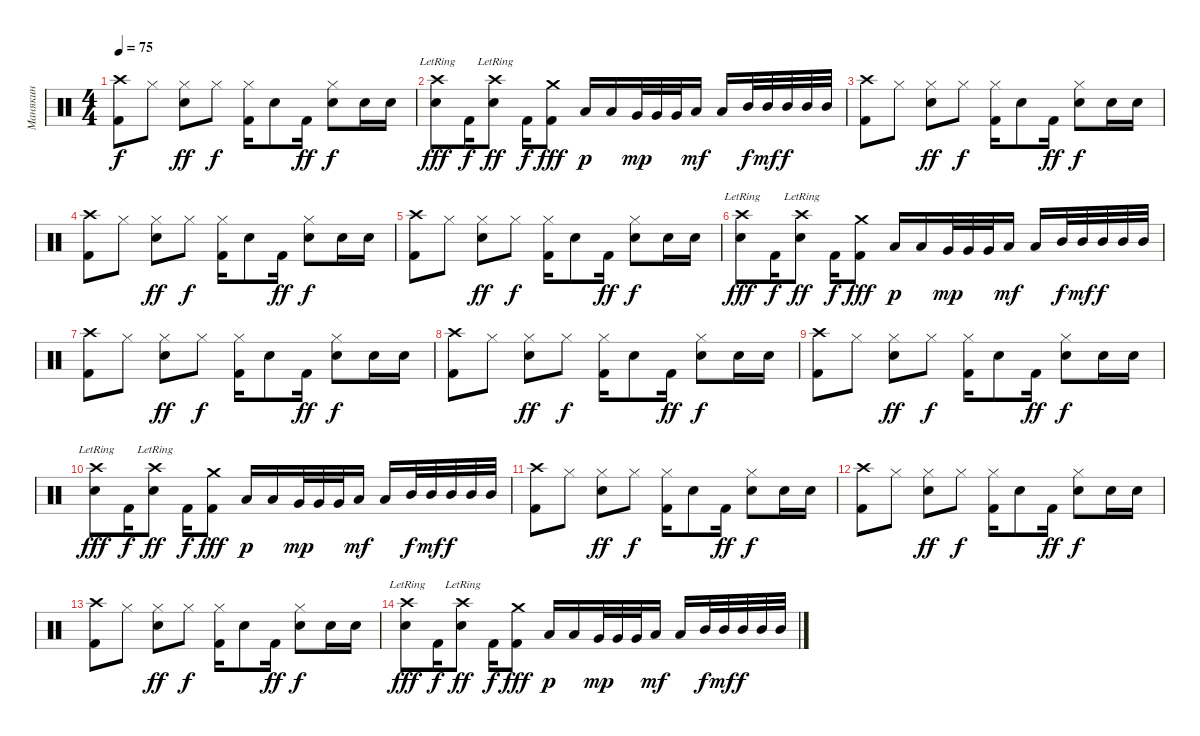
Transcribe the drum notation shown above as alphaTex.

\track ("Манякин" "Манякин") {instrument percussion}
\staff {score}
\articulation defaults
\ts (4 4)
\tempo 75
\clef neutral
\ks c
("Crash high (hit)" "Kick (hit) 2").8{dy f} "Hi-Hat (closed)".8 ("Hi-Hat (closed)" "Snare (hit) 2").8{dy ff} "Hi-Hat (closed)".8{dy f} ("Hi-Hat (closed)" "Kick (hit) 2").16 "Snare (hit) 2".8 "Kick (hit) 2".16{dy ff} ("Hi-Hat (closed)" "Snare (hit) 2").8{dy f} "Snare (hit) 2".16 "Snare (hit) 2".16 |
("Snare (hit) 2" "Crash high (hit)"{lr}).8{dy fff} "Kick (hit) 2".16{dy f} ("Snare (hit) 2" "Crash high (hit)"{lr}).8{dy ff} "Kick (hit) 2".16{dy f} ("Kick (hit) 2" "Crash medium (hit)").8{dy fff} "Low Floor Tom (hit)".16{dy p} "Low Floor Tom (hit)".16 "Very Low Tom (hit)".32{dy mp} "Very Low Tom (hit)".32 "Very Low Tom (hit)".32 "Low Tom (hit)".16{dy mf} "Low Tom (hit)".16 "Mid Tom (hit)".32{dy f} "Mid Tom (hit)".32{dy mf} "Mid Tom (hit)".32{dy f} "Mid Tom (hit)".32 "Mid Tom (hit)".32 |
("Crash high (hit)" "Kick (hit) 2").8 "Hi-Hat (closed)".8 ("Hi-Hat (closed)" "Snare (hit) 2").8{dy ff} "Hi-Hat (closed)".8{dy f} ("Hi-Hat (closed)" "Kick (hit) 2").16 "Snare (hit) 2".8 "Kick (hit) 2".16{dy ff} ("Hi-Hat (closed)" "Snare (hit) 2").8{dy f} "Snare (hit) 2".16 "Snare (hit) 2".16 |
("Crash high (hit)" "Kick (hit) 2").8 "Hi-Hat (closed)".8 ("Hi-Hat (closed)" "Snare (hit) 2").8{dy ff} "Hi-Hat (closed)".8{dy f} ("Hi-Hat (closed)" "Kick (hit) 2").16 "Snare (hit) 2".8 "Kick (hit) 2".16{dy ff} ("Hi-Hat (closed)" "Snare (hit) 2").8{dy f} "Snare (hit) 2".16 "Snare (hit) 2".16 |
("Crash high (hit)" "Kick (hit) 2").8 "Hi-Hat (closed)".8 ("Hi-Hat (closed)" "Snare (hit) 2").8{dy ff} "Hi-Hat (closed)".8{dy f} ("Hi-Hat (closed)" "Kick (hit) 2").16 "Snare (hit) 2".8 "Kick (hit) 2".16{dy ff} ("Hi-Hat (closed)" "Snare (hit) 2").8{dy f} "Snare (hit) 2".16 "Snare (hit) 2".16 |
("Snare (hit) 2" "Crash high (hit)"{lr}).8{dy fff} "Kick (hit) 2".16{dy f} ("Snare (hit) 2" "Crash high (hit)"{lr}).8{dy ff} "Kick (hit) 2".16{dy f} ("Kick (hit) 2" "Crash medium (hit)").8{dy fff} "Low Floor Tom (hit)".16{dy p} "Low Floor Tom (hit)".16 "Very Low Tom (hit)".32{dy mp} "Very Low Tom (hit)".32 "Very Low Tom (hit)".32 "Low Tom (hit)".16{dy mf} "Low Tom (hit)".16 "Mid Tom (hit)".32{dy f} "Mid Tom (hit)".32{dy mf} "Mid Tom (hit)".32{dy f} "Mid Tom (hit)".32 "Mid Tom (hit)".32 |
("Crash high (hit)" "Kick (hit) 2").8{volume 13} "Hi-Hat (closed)".8 ("Hi-Hat (closed)" "Snare (hit) 2").8{dy ff} "Hi-Hat (closed)".8{dy f} ("Hi-Hat (closed)" "Kick (hit) 2").16 "Snare (hit) 2".8 "Kick (hit) 2".16{dy ff} ("Hi-Hat (closed)" "Snare (hit) 2").8{dy f} "Snare (hit) 2".16 "Snare (hit) 2".16 |
("Crash high (hit)" "Kick (hit) 2").8{volume 10} "Hi-Hat (closed)".8 ("Hi-Hat (closed)" "Snare (hit) 2").8{dy ff} "Hi-Hat (closed)".8{dy f} ("Hi-Hat (closed)" "Kick (hit) 2").16 "Snare (hit) 2".8 "Kick (hit) 2".16{dy ff} ("Hi-Hat (closed)" "Snare (hit) 2").8{dy f} "Snare (hit) 2".16 "Snare (hit) 2".16 |
("Crash high (hit)" "Kick (hit) 2").8{volume 8} "Hi-Hat (closed)".8 ("Hi-Hat (closed)" "Snare (hit) 2").8{dy ff} "Hi-Hat (closed)".8{dy f} ("Hi-Hat (closed)" "Kick (hit) 2").16 "Snare (hit) 2".8 "Kick (hit) 2".16{dy ff} ("Hi-Hat (closed)" "Snare (hit) 2").8{dy f} "Snare (hit) 2".16 "Snare (hit) 2".16 |
("Snare (hit) 2" "Crash high (hit)"{lr}).8{dy fff volume 7} "Kick (hit) 2".16{dy f} ("Snare (hit) 2" "Crash high (hit)"{lr}).8{dy ff} "Kick (hit) 2".16{dy f} ("Kick (hit) 2" "Crash medium (hit)").8{dy fff} "Low Floor Tom (hit)".16{dy p} "Low Floor Tom (hit)".16 "Very Low Tom (hit)".32{dy mp} "Very Low Tom (hit)".32 "Very Low Tom (hit)".32 "Low Tom (hit)".16{dy mf} "Low Tom (hit)".16 "Mid Tom (hit)".32{dy f} "Mid Tom (hit)".32{dy mf} "Mid Tom (hit)".32{dy f} "Mid Tom (hit)".32 "Mid Tom (hit)".32 |
("Crash high (hit)" "Kick (hit) 2").8{volume 5} "Hi-Hat (closed)".8 ("Hi-Hat (closed)" "Snare (hit) 2").8{dy ff} "Hi-Hat (closed)".8{dy f} ("Hi-Hat (closed)" "Kick (hit) 2").16 "Snare (hit) 2".8 "Kick (hit) 2".16{dy ff} ("Hi-Hat (closed)" "Snare (hit) 2").8{dy f} "Snare (hit) 2".16 "Snare (hit) 2".16 |
("Crash high (hit)" "Kick (hit) 2").8{volume 5} "Hi-Hat (closed)".8 ("Hi-Hat (closed)" "Snare (hit) 2").8{dy ff} "Hi-Hat (closed)".8{dy f} ("Hi-Hat (closed)" "Kick (hit) 2").16 "Snare (hit) 2".8 "Kick (hit) 2".16{dy ff} ("Hi-Hat (closed)" "Snare (hit) 2").8{dy f} "Snare (hit) 2".16 "Snare (hit) 2".16 |
("Crash high (hit)" "Kick (hit) 2").8{volume 3} "Hi-Hat (closed)".8 ("Hi-Hat (closed)" "Snare (hit) 2").8{dy ff} "Hi-Hat (closed)".8{dy f} ("Hi-Hat (closed)" "Kick (hit) 2").16 "Snare (hit) 2".8 "Kick (hit) 2".16{dy ff} ("Hi-Hat (closed)" "Snare (hit) 2").8{dy f} "Snare (hit) 2".16 "Snare (hit) 2".16 |
("Snare (hit) 2" "Crash high (hit)"{lr}).8{dy fff volume 0} "Kick (hit) 2".16{dy f} ("Snare (hit) 2" "Crash high (hit)"{lr}).8{dy ff} "Kick (hit) 2".16{dy f} ("Kick (hit) 2" "Crash medium (hit)").8{dy fff} "Low Floor Tom (hit)".16{dy p} "Low Floor Tom (hit)".16 "Very Low Tom (hit)".32{dy mp} "Very Low Tom (hit)".32 "Very Low Tom (hit)".32 "Low Tom (hit)".16{dy mf} "Low Tom (hit)".16 "Mid Tom (hit)".32{dy f} "Mid Tom (hit)".32{dy mf} "Mid Tom (hit)".32{dy f} "Mid Tom (hit)".32 "Mid Tom (hit)".32
